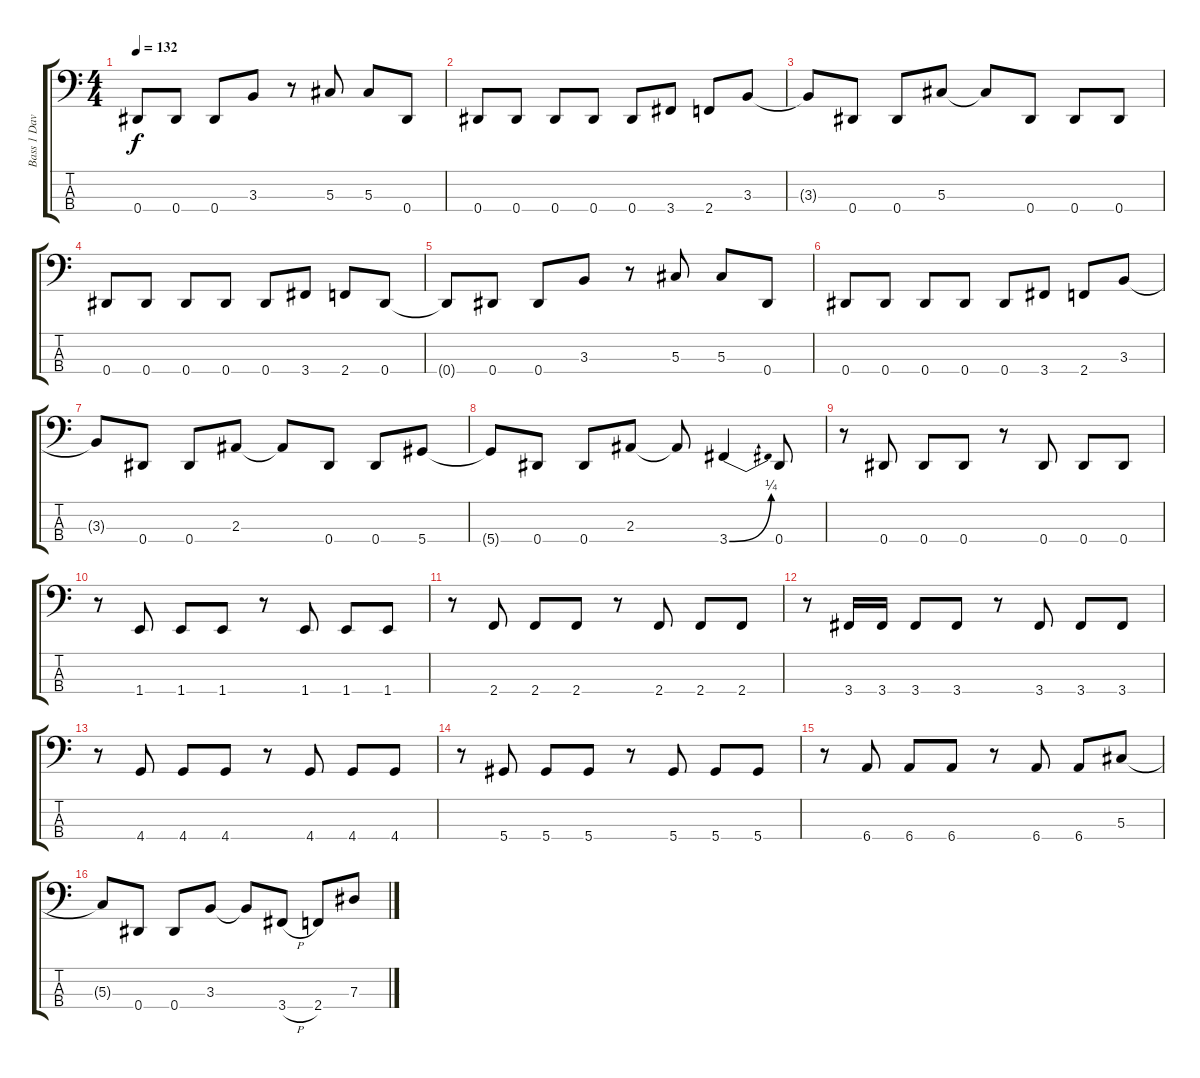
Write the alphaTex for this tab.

\track ("Bass 1 Dave Ellefson" "Bass 1 Dav") {instrument electricbasspick}
\staff {score tabs}
\tuning (Gb2 Db2 Ab1 Eb1) {hide}
\ts (4 4)
\tempo 132
\clef f4
\ks c
0.4{t}.8{dy f} 0.4.8 0.4.8 3.3.8 r.8 5.3.8 5.3.8 0.4.8 |
0.4.8 0.4.8 0.4.8 0.4.8 0.4.8 3.4.8 2.4.8 3.3.8 |
3.3{t}.8 0.4.8 0.4.8 5.3.8 5.3{t}.8 0.4.8 0.4.8 0.4.8 |
0.4.8 0.4.8 0.4.8 0.4.8 0.4.8 3.4.8 2.4.8 0.4.8 |
0.4{t}.8 0.4.8 0.4.8 3.3.8 r.8 5.3.8 5.3.8 0.4.8 |
0.4.8 0.4.8 0.4.8 0.4.8 0.4.8 3.4.8 2.4.8 3.3.8 |
3.3{t}.8 0.4.8 0.4.8 2.3.8 2.3{t}.8 0.4.8 0.4.8 5.4.8 |
5.4{t}.8 0.4.8 0.4.8 2.3.8 2.3{t}.8 3.4{be (bend 0 0 60 1)}.4 0.4.8 |
r.8 0.4.8 0.4.8 0.4.8 r.8 0.4.8 0.4.8 0.4.8 |
r.8 1.4.8 1.4.8 1.4.8 r.8 1.4.8 1.4.8 1.4.8 |
r.8 2.4.8 2.4.8 2.4.8 r.8 2.4.8 2.4.8 2.4.8 |
r.8 3.4.16 3.4.16 3.4.8 3.4.8 r.8 3.4.8 3.4.8 3.4.8 |
r.8 4.4.8 4.4.8 4.4.8 r.8 4.4.8 4.4.8 4.4.8 |
r.8 5.4.8 5.4.8 5.4.8 r.8 5.4.8 5.4.8 5.4.8 |
r.8 6.4.8 6.4.8 6.4.8 r.8 6.4.8 6.4.8 5.3.8 |
5.3{t}.8 0.4.8 0.4.8 3.3.8 3.3{t}.8 3.4{h}.8 2.4.8 7.3.8
